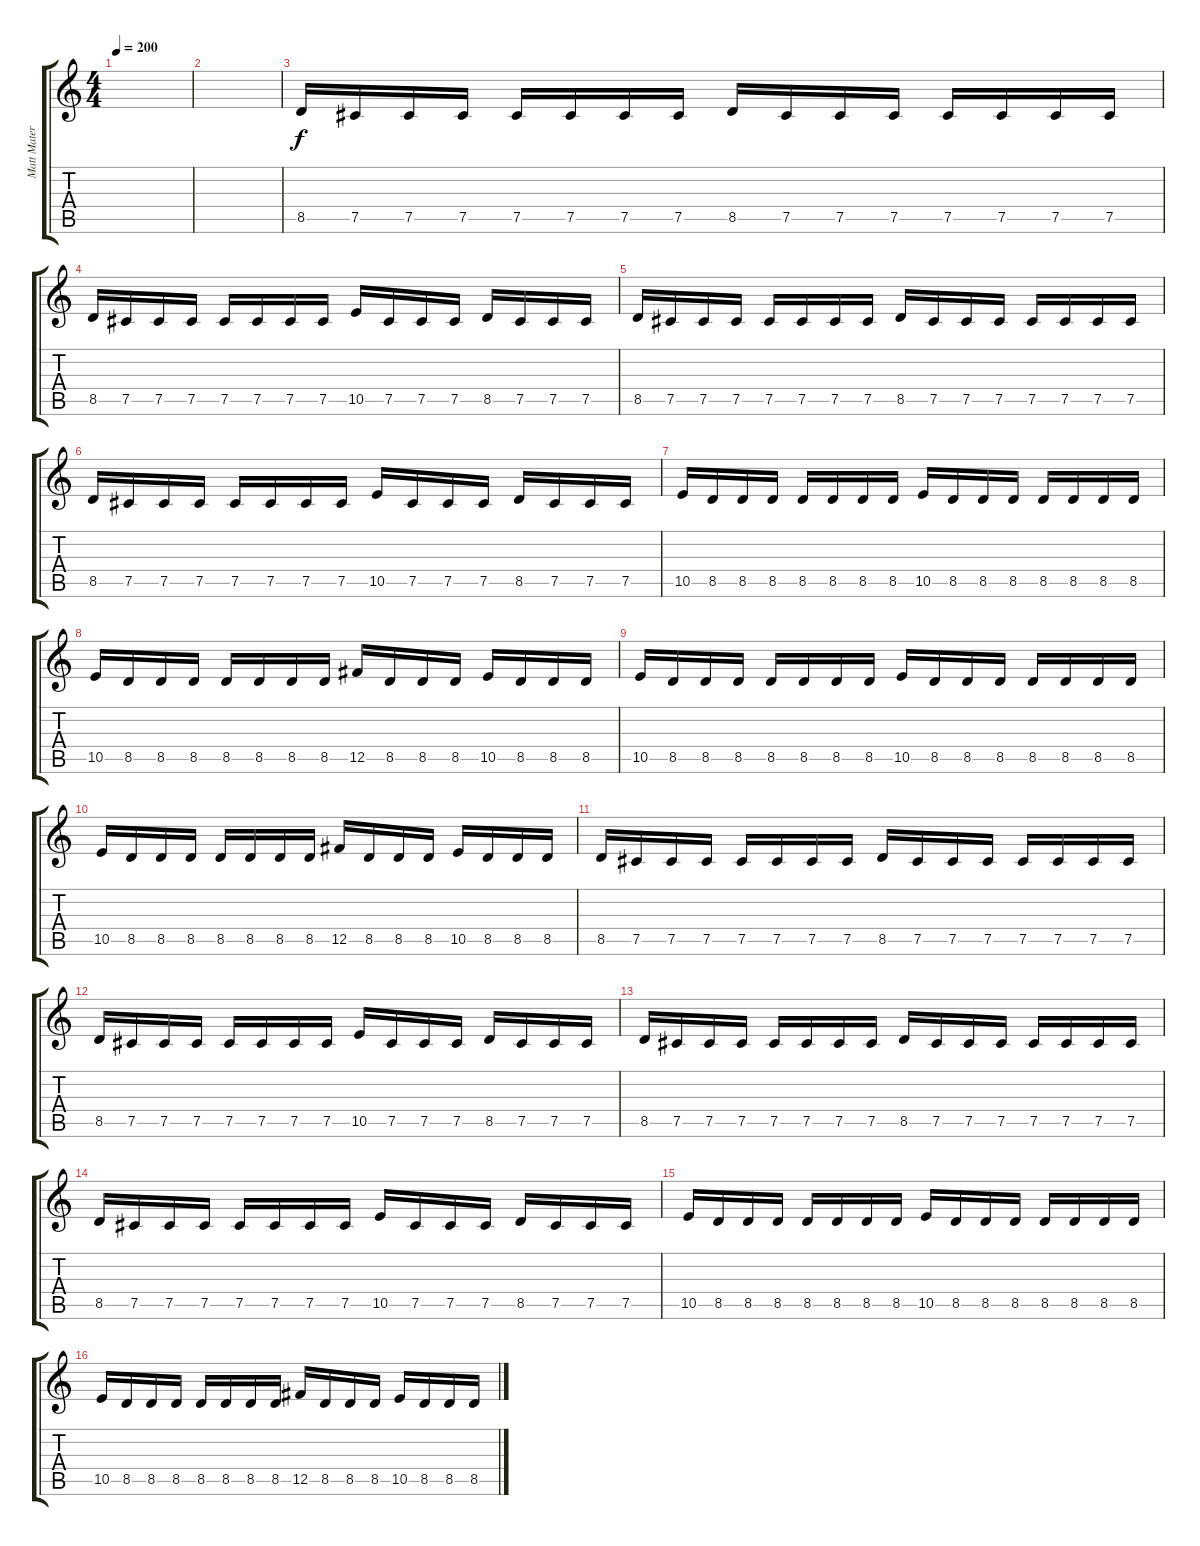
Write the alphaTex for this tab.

\track ("Matt Matera" "Matt Mater") {instrument overdrivenguitar}
\staff {score tabs}
\tuning (Db4 Ab3 E3 B2 Gb2 B1) {hide}
\ts (4 4)
\tempo 200
\clef g2
\ks c
|
|
8.5.16 7.5.16 7.5.16 7.5.16 7.5.16 7.5.16 7.5.16 7.5.16 8.5.16 7.5.16 7.5.16 7.5.16 7.5.16 7.5.16 7.5.16 7.5.16 |
8.5.16 7.5.16 7.5.16 7.5.16 7.5.16 7.5.16 7.5.16 7.5.16 10.5.16 7.5.16 7.5.16 7.5.16 8.5.16 7.5.16 7.5.16 7.5.16 |
8.5.16 7.5.16 7.5.16 7.5.16 7.5.16 7.5.16 7.5.16 7.5.16 8.5.16 7.5.16 7.5.16 7.5.16 7.5.16 7.5.16 7.5.16 7.5.16 |
8.5.16 7.5.16 7.5.16 7.5.16 7.5.16 7.5.16 7.5.16 7.5.16 10.5.16 7.5.16 7.5.16 7.5.16 8.5.16 7.5.16 7.5.16 7.5.16 |
10.5.16 8.5.16 8.5.16 8.5.16 8.5.16 8.5.16 8.5.16 8.5.16 10.5.16 8.5.16 8.5.16 8.5.16 8.5.16 8.5.16 8.5.16 8.5.16 |
10.5.16 8.5.16 8.5.16 8.5.16 8.5.16 8.5.16 8.5.16 8.5.16 12.5.16 8.5.16 8.5.16 8.5.16 10.5.16 8.5.16 8.5.16 8.5.16 |
10.5.16 8.5.16 8.5.16 8.5.16 8.5.16 8.5.16 8.5.16 8.5.16 10.5.16 8.5.16 8.5.16 8.5.16 8.5.16 8.5.16 8.5.16 8.5.16 |
10.5.16 8.5.16 8.5.16 8.5.16 8.5.16 8.5.16 8.5.16 8.5.16 12.5.16 8.5.16 8.5.16 8.5.16 10.5.16 8.5.16 8.5.16 8.5.16 |
8.5.16 7.5.16 7.5.16 7.5.16 7.5.16 7.5.16 7.5.16 7.5.16 8.5.16 7.5.16 7.5.16 7.5.16 7.5.16 7.5.16 7.5.16 7.5.16 |
8.5.16 7.5.16 7.5.16 7.5.16 7.5.16 7.5.16 7.5.16 7.5.16 10.5.16 7.5.16 7.5.16 7.5.16 8.5.16 7.5.16 7.5.16 7.5.16 |
8.5.16 7.5.16 7.5.16 7.5.16 7.5.16 7.5.16 7.5.16 7.5.16 8.5.16 7.5.16 7.5.16 7.5.16 7.5.16 7.5.16 7.5.16 7.5.16 |
8.5.16 7.5.16 7.5.16 7.5.16 7.5.16 7.5.16 7.5.16 7.5.16 10.5.16 7.5.16 7.5.16 7.5.16 8.5.16 7.5.16 7.5.16 7.5.16 |
10.5.16 8.5.16 8.5.16 8.5.16 8.5.16 8.5.16 8.5.16 8.5.16 10.5.16 8.5.16 8.5.16 8.5.16 8.5.16 8.5.16 8.5.16 8.5.16 |
10.5.16 8.5.16 8.5.16 8.5.16 8.5.16 8.5.16 8.5.16 8.5.16 12.5.16 8.5.16 8.5.16 8.5.16 10.5.16 8.5.16 8.5.16 8.5.16
